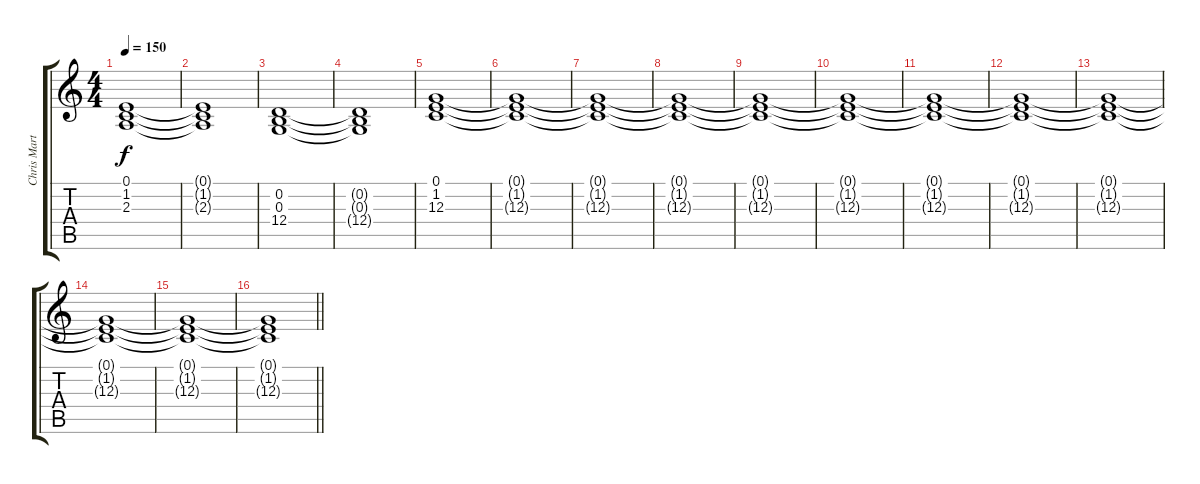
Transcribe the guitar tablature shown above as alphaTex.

\track ("Chris Martin" "Chris Mart") {instrument synthstrings1}
\staff {score tabs}
\tuning (E4 B3 G3 D3 A2 E2) {hide}
\ts (4 4)
\tempo 150
\clef g2
\ks c
(0.1 1.2 2.3).1{dy f} |
(0.1{t} 1.2{t} 2.3{t}).1 |
(0.2 0.3 12.4).1 |
(0.2{t} 0.3{t} 12.4{t}).1 |
(0.1 1.2 12.3).1 |
(0.1{t} 1.2{t} 12.3{t}).1 |
(0.1{t} 1.2{t} 12.3{t}).1 |
(0.1{t} 1.2{t} 12.3{t}).1 |
(0.1{t} 1.2{t} 12.3{t}).1 |
(0.1{t} 1.2{t} 12.3{t}).1 |
(0.1{t} 1.2{t} 12.3{t}).1 |
(0.1{t} 1.2{t} 12.3{t}).1 |
(0.1{t} 1.2{t} 12.3{t}).1 |
(0.1{t} 1.2{t} 12.3{t}).1 |
(0.1{t} 1.2{t} 12.3{t}).1 |
\barLineRight lightlight
(0.1{t} 1.2{t} 12.3{t}).1
